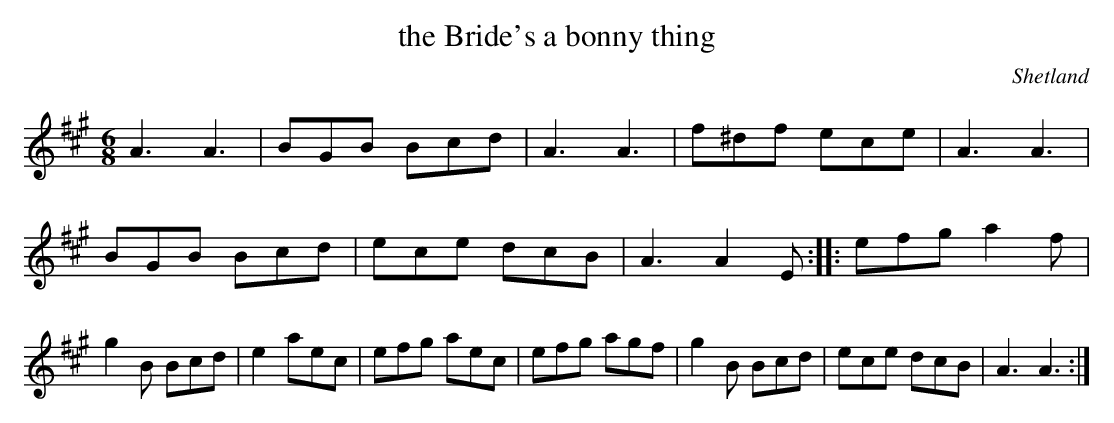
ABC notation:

X:1
T:the Bride's a bonny thing
O:Shetland
M:6/8
K:A
A3 A3|BGB Bcd|A3 A3|f^df ece|\
A3 A3|BGB Bcd|ece dcB|A3 A2E::\
efg a2f|g2B Bcd|e2 aec|efg aec|\
efg agf|g2B Bcd|ece dcB|A3 A3:|
